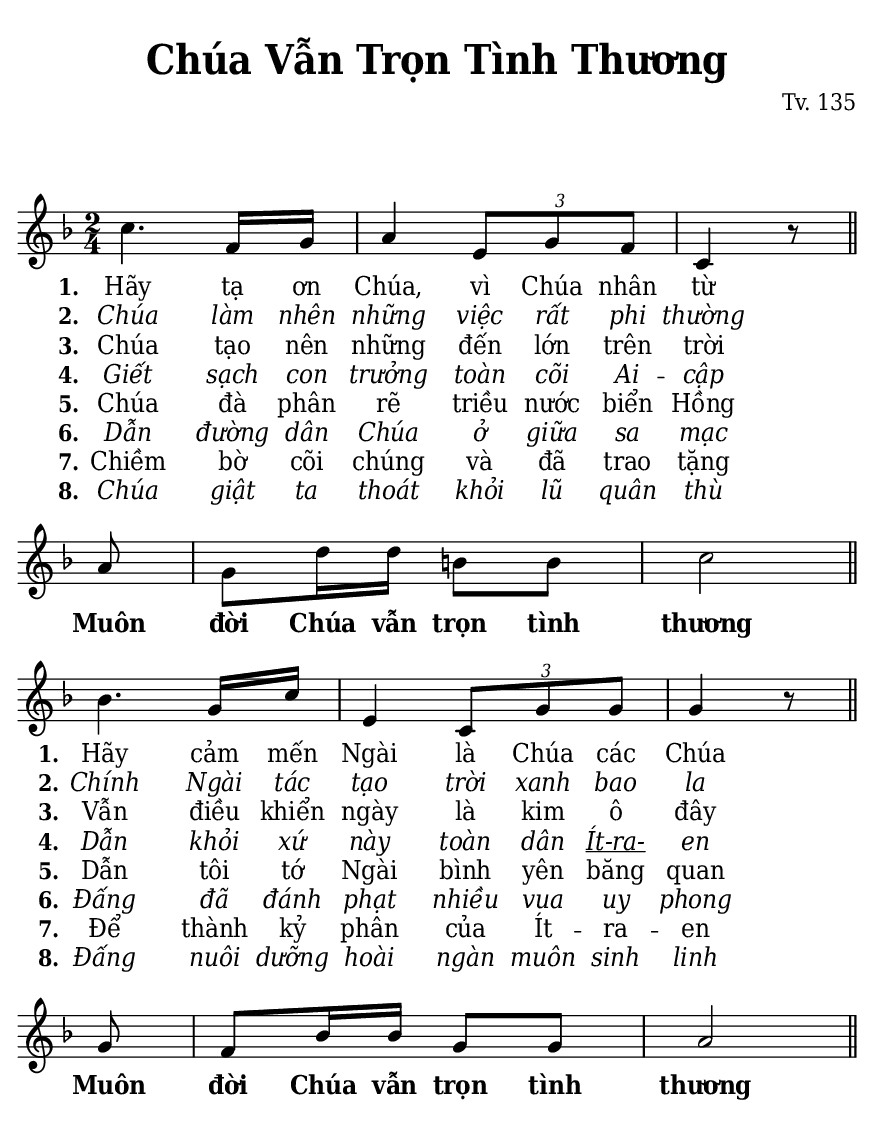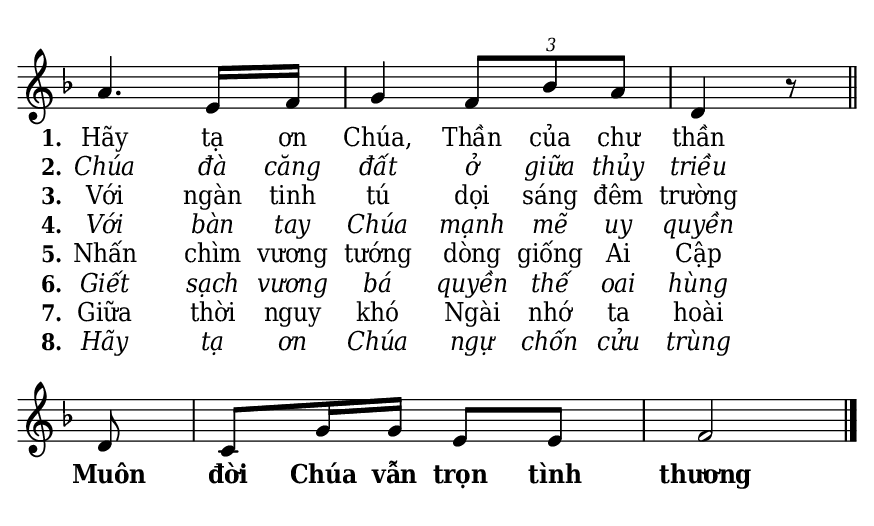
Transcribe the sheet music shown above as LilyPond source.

% Cài đặt chung\
\version "2.22.1"
\include "english.ly"

\header {
  title = \markup { \fontsize #1 "Chúa Vẫn Trọn Tình Thương" }
  composer = "Tv. 135"
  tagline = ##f
}

% Nhạc phiên khúc
nhacPhienKhucSop = \relative c'' {
  c4. f,16 g |
  a4 \tuplet 3/2 { e8 g f } |
  c4 r8 \bar "||" \break
  a' |
  g d'16 d b!8 b |
  c2 \bar "||" \break
  
  bf4. g16 c |
  e,4 \tuplet 3/2 { c8 g' g } |
  g4 r8 \bar "||" \break
  g8 |
  f bf16 bf g8 g |
  a2 \bar "||" \break
  
  a4. e16 f |
  g4 \tuplet 3/2 { f8 bf a } |
  d,4 r8 \bar "||" \break
  d |
  c g'16 g e8 e |
  f2 \bar "|."
}

nhacPhienKhucAlto = \relative c' {
  
}

% Lời phiên khúc
loiPhienKhucSop = \lyrics {
  <<
    {
      \set stanza = "1."
      Hãy tạ ơn Chúa, vì Chúa nhân từ
    }
    \new Lyrics {
	    \set associatedVoice = "beSop"
	    \set stanza = "2."
      \override Lyrics.LyricText.font-shape = #'italic
	    Chúa làm nhên những việc rất phi thường
    }
    \new Lyrics {
	    \set associatedVoice = "beSop"
	    \set stanza = "3."
	    Chúa tạo nên những đến lớn trên trời
    }
    \new Lyrics {
	    \set associatedVoice = "beSop"
	    \set stanza = "4."
      \override Lyrics.LyricText.font-shape = #'italic
	    Giết sạch con trưởng toàn cõi Ai -- cập
    }
    \new Lyrics {
	    \set associatedVoice = "beSop"
	    \set stanza = "5."
	    Chúa đà phân rẽ triều nước biển Hồng
    }
    \new Lyrics {
	    \set associatedVoice = "beSop"
	    \set stanza = "6."
      \override Lyrics.LyricText.font-shape = #'italic
	    Dẫn đường dân Chúa ở giữa sa mạc
    }
    \new Lyrics {
	    \set associatedVoice = "beSop"
	    \set stanza = "7."
	    Chiềm bờ cõi chúng và đã trao tặng
    }
    \new Lyrics {
	    \set associatedVoice = "beSop"
	    \set stanza = "8."
      \override Lyrics.LyricText.font-shape = #'italic
	    Chúa giật ta thoát khỏi lũ quân thù
    }
  >>
  \override Lyrics.LyricText.font-series = #'bold
  Muôn đời Chúa vẫn trọn tình thương
  \revert Lyrics.LyricText.font-series
  
  <<
    {
      \set stanza = "1."
      Hãy cảm mến Ngài là Chúa các Chúa
    }
    \new Lyrics {
	    \set associatedVoice = "beSop"
	    \set stanza = "2."
      \override Lyrics.LyricText.font-shape = #'italic
	    Chính Ngài tác tạo trời xanh bao la
    }
    \new Lyrics {
	    \set associatedVoice = "beSop"
	    \set stanza = "3."
	    Vẫn điều khiển ngày là kim ô đây
    }
    \new Lyrics {
	    \set associatedVoice = "beSop"
	    \set stanza = "4."
      \override Lyrics.LyricText.font-shape = #'italic
	    Dẫn khỏi xứ này toàn dân
	    \markup { \underline "Ít-ra-" } en
    }
    \new Lyrics {
	    \set associatedVoice = "beSop"
	    \set stanza = "5."
	    Dẫn tôi tớ Ngài bình yên băng quan
    }
    \new Lyrics {
	    \set associatedVoice = "beSop"
	    \set stanza = "6."
      \override Lyrics.LyricText.font-shape = #'italic
	    Đấng đã đánh phạt nhiều vua uy phong
    }
    \new Lyrics {
	    \set associatedVoice = "beSop"
	    \set stanza = "7."
	    Để thành kỷ phân của Ít -- ra -- en
    }
    \new Lyrics {
	    \set associatedVoice = "beSop"
	    \set stanza = "8."
      \override Lyrics.LyricText.font-shape = #'italic
	    Đấng nuôi dưỡng hoài ngàn muôn sinh linh
    }
  >>
  \override Lyrics.LyricText.font-series = #'bold
  Muôn đời Chúa vẫn trọn tình thương
  \revert Lyrics.LyricText.font-series
  
  <<
    {
      \set stanza = "1."
      Hãy tạ ơn Chúa, Thần của chư thần
    }
    \new Lyrics {
	    \set associatedVoice = "beSop"
	    \set stanza = "2."
      \override Lyrics.LyricText.font-shape = #'italic
	    Chúa đà căng đất ở giữa thủy triều
    }
    \new Lyrics {
	    \set associatedVoice = "beSop"
	    \set stanza = "3."
	    Với ngàn tinh tú dọi sáng đêm trường
    }
    \new Lyrics {
	    \set associatedVoice = "beSop"
	    \set stanza = "4."
      \override Lyrics.LyricText.font-shape = #'italic
	    Với bàn tay Chúa mạnh mẽ uy quyền
    }
    \new Lyrics {
	    \set associatedVoice = "beSop"
	    \set stanza = "5."
	    Nhấn chìm vương tướng dòng giống Ai Cập
    }
    \new Lyrics {
	    \set associatedVoice = "beSop"
	    \set stanza = "6."
      \override Lyrics.LyricText.font-shape = #'italic
	    Giết sạch vương bá quyền thế oai hùng
    }
    \new Lyrics {
	    \set associatedVoice = "beSop"
	    \set stanza = "7."
	    Giữa thời nguy khó Ngài nhớ ta hoài
    }
    \new Lyrics {
	    \set associatedVoice = "beSop"
	    \set stanza = "8."
      \override Lyrics.LyricText.font-shape = #'italic
	    Hãy tạ ơn Chúa ngự chốn cửu trùng
    }
  >>
  \override Lyrics.LyricText.font-series = #'bold
  Muôn đời Chúa vẫn trọn tình thương
  \revert Lyrics.LyricText.font-series
}

% Dàn trang
\paper {
  #(set-paper-size "a5")
  top-margin = 10\mm
  bottom-margin = 3\mm
  left-margin = 3\mm
  right-margin = 3\mm
  indent = #0
  #(define fonts
	 (make-pango-font-tree "Deja Vu Serif Condensed"
	 		       "Deja Vu Serif Condensed"
			       "Deja Vu Serif Condensed"
			       (/ 20 20)))
  print-page-number = ##f
  system-system-spacing = #'((basic-distance . 0.1) (padding . 3))
  %ragged-bottom = ##t
}

TongNhip = {
  \key f \major \time 2/4
  \set Timing.beamExceptions = #'()
  \set Timing.baseMoment = #(ly:make-moment 1/4)
}

% Đổi kích thước nốt cho bè phụ
notBePhu =
#(define-music-function (font-size music) (number? ly:music?)
   (for-some-music
     (lambda (m)
       (if (music-is-of-type? m 'rhythmic-event)
           (begin
             (set! (ly:music-property m 'tweaks)
                   (cons `(font-size . ,font-size)
                         (ly:music-property m 'tweaks)))
             #t)
           #f))
     music)
   music)

\score {
  \new ChoirStaff <<
    \new Staff \with {
        \consists "Merge_rests_engraver"
        printPartCombineTexts = ##f
      }
      <<
      \new Voice \TongNhip \partCombine 
        \nhacPhienKhucSop
        \notBePhu -1 { \nhacPhienKhucAlto }
      \new NullVoice = beSop \nhacPhienKhucSop
      \new Lyrics \lyricsto beSop \loiPhienKhucSop
      >>
  >>
  \layout {
    \override Lyrics.LyricSpace.minimum-distance = #1.5
    \override Score.BarNumber.break-visibility = ##(#f #f #f)
    \override Score.SpacingSpanner.uniform-stretching = ##t
  } 
}
